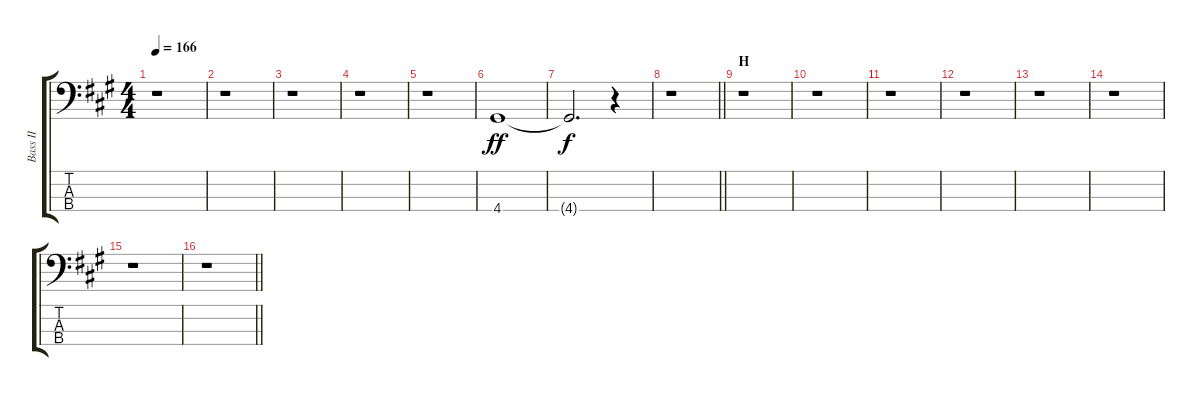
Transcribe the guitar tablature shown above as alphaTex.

\track ("Bass II" "Bass II") {instrument electricbasspick}
\staff {score tabs}
\tuning (G2 D2 A1 E1) {hide}
\ts (4 4)
\tempo 166
\clef f4
\ks a
r.1{dy ff} |
r.1 |
r.1 |
r.1 |
r.1 |
4.4.1 |
4.4{t}.2{d dy f} r.4 |
\barLineRight lightlight
r.1 |
\section ("" "H")
r.1 |
r.1 |
r.1 |
r.1 |
r.1 |
r.1 |
r.1 |
\barLineRight lightlight
r.1
